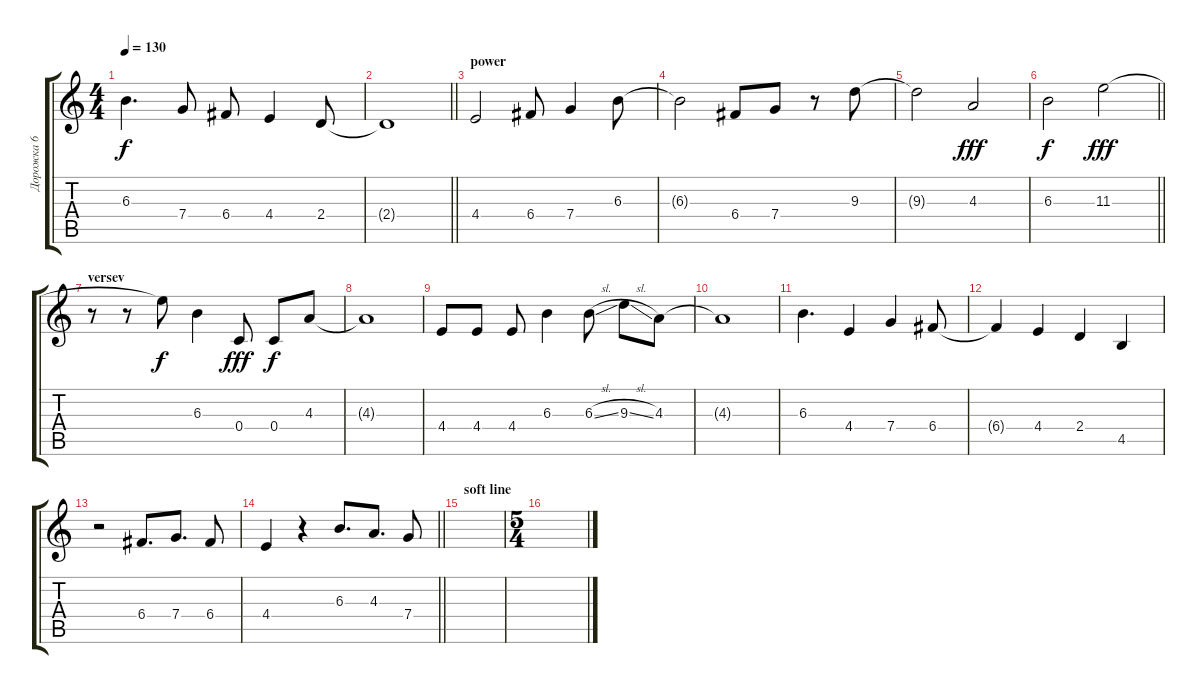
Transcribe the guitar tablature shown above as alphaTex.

\track ("Дорожка 6" "Дорожка 6") {instrument banjo}
\staff {score tabs}
\tuning (D4 A3 F3 C3 G2 C2) {hide}
\displaytranspose 12
\ts (4 4)
\tempo 130
\clef g2
\ks c
6.3{t}.4{d dy f} 7.4.8 6.4.8 4.4.4 2.4.8 |
\barLineRight lightlight
2.4{t}.1 |
\section ("" "power")
4.4.2 6.4.8 7.4.4 6.3.8 |
6.3{t}.2 6.4.8 7.4.8 r.8 9.3.8 |
9.3{t}.2 4.3.2{dy fff} |
\barLineRight lightlight
6.3.2{dy f} 11.3.2{dy fff volume 0} |
\section ("" "versev")
r.8 r.8 11.3{t}.8{dy f} 6.3.4{volume 16} 0.4.8{dy fff} 0.4.8{dy f} 4.3.8 |
4.3{t}.1 |
4.4.8 4.4.8 4.4.8 6.3.4 6.3{sl}.8 9.3{sl}.8 4.3.8 |
4.3{t}.1 |
6.3.4{d} 4.4.4 7.4.4 6.4.8 |
6.4{t}.4 4.4.4 2.4.4 4.5.4 |
r.2 6.4.8{d} 7.4.8{d} 6.4.8 |
\barLineRight lightlight
4.4.4 r.4 6.3.8{d} 4.3.8{d} 7.4.8 |
\section ("" "soft line")
|
\ts (5 4)
